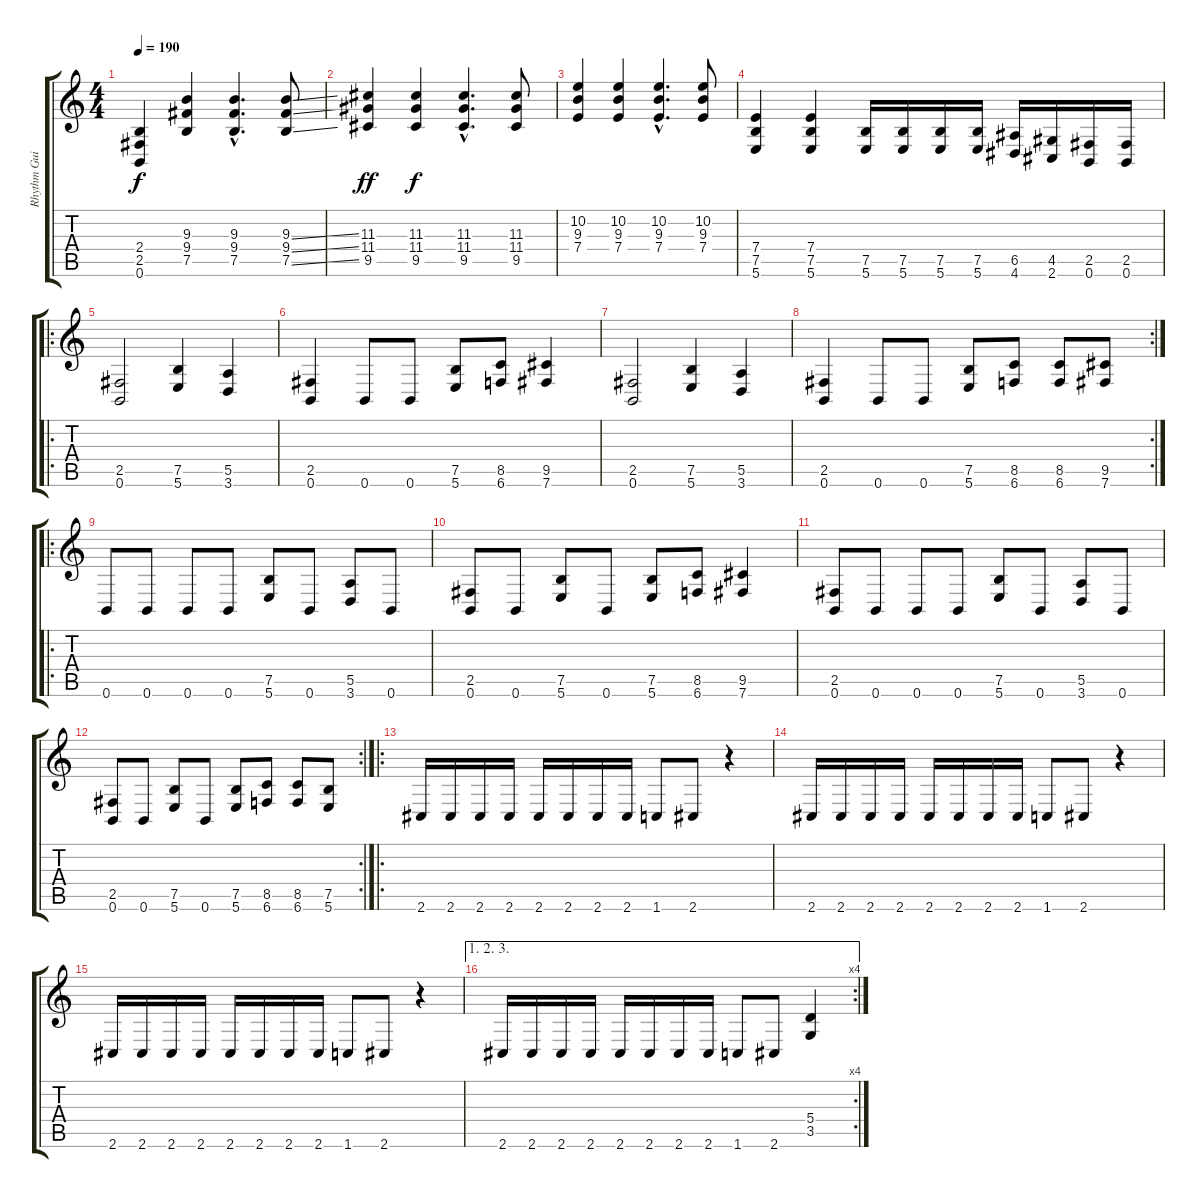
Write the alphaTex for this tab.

\track ("Rhythm Guitar" "Rhythm Gui") {instrument overdrivenguitar}
\staff {score tabs}
\tuning (B3 Gb3 D3 A2 E2 B1) {hide}
\ts (4 4)
\tempo 190
\clef g2
\ks c
(2.4 2.5 0.6).4{dy f} (9.3 9.4 7.5).4 (9.3{hac} 9.4{hac} 7.5{hac}).4{d} (9.3{ss} 9.4{ss} 7.5{ss}).8 |
(11.3 11.4 9.5).4{dy ff} (11.3 11.4 9.5).4{dy f} (11.3{hac} 11.4{hac} 9.5{hac}).4{d} (11.3 11.4 9.5).8 |
(10.2 9.3 7.4).4 (10.2 9.3 7.4).4 (10.2{hac} 9.3{hac} 7.4{hac}).4{d} (10.2 9.3 7.4).8 |
(7.4 7.5 5.6).4 (7.4 7.5 5.6).4 (7.5 5.6).16 (7.5 5.6).16 (7.5 5.6).16 (7.5 5.6).16 (6.5 4.6).16 (4.5 2.6).16 (2.5 0.6).16 (2.5 0.6).16 |
\ro
(2.5 0.6).2 (7.5 5.6).4 (5.5 3.6).4 |
(2.5 0.6).4 0.6.8 0.6.8 (7.5 5.6).8 (8.5 6.6).8 (9.5 7.6).4 |
(2.5 0.6).2 (7.5 5.6).4 (5.5 3.6).4 |
\rc 2
(2.5 0.6).4 0.6.8 0.6.8 (7.5 5.6).8 (8.5 6.6).8 (8.5 6.6).8 (9.5 7.6).8 |
\ro
0.6.8 0.6.8 0.6.8 0.6.8 (7.5 5.6).8 0.6.8 (5.5 3.6).8 0.6.8 |
(2.5 0.6).8 0.6.8 (7.5 5.6).8 0.6.8 (7.5 5.6).8 (8.5 6.6).8 (9.5 7.6).4 |
(2.5 0.6).8 0.6.8 0.6.8 0.6.8 (7.5 5.6).8 0.6.8 (5.5 3.6).8 0.6.8 |
\rc 2
(2.5 0.6).8 0.6.8 (7.5 5.6).8 0.6.8 (7.5 5.6).8 (8.5 6.6).8 (8.5 6.6).8 (7.5 5.6).8 |
\ro
2.6.16 2.6.16 2.6.16 2.6.16 2.6.16 2.6.16 2.6.16 2.6.16 1.6.8 2.6.8 r.4 |
2.6.16 2.6.16 2.6.16 2.6.16 2.6.16 2.6.16 2.6.16 2.6.16 1.6.8 2.6.8 r.4 |
2.6.16 2.6.16 2.6.16 2.6.16 2.6.16 2.6.16 2.6.16 2.6.16 1.6.8 2.6.8 r.4 |
\ae (1 2 3)
\rc 4
2.6.16 2.6.16 2.6.16 2.6.16 2.6.16 2.6.16 2.6.16 2.6.16 1.6.8 2.6.8 (5.4 3.5).4
